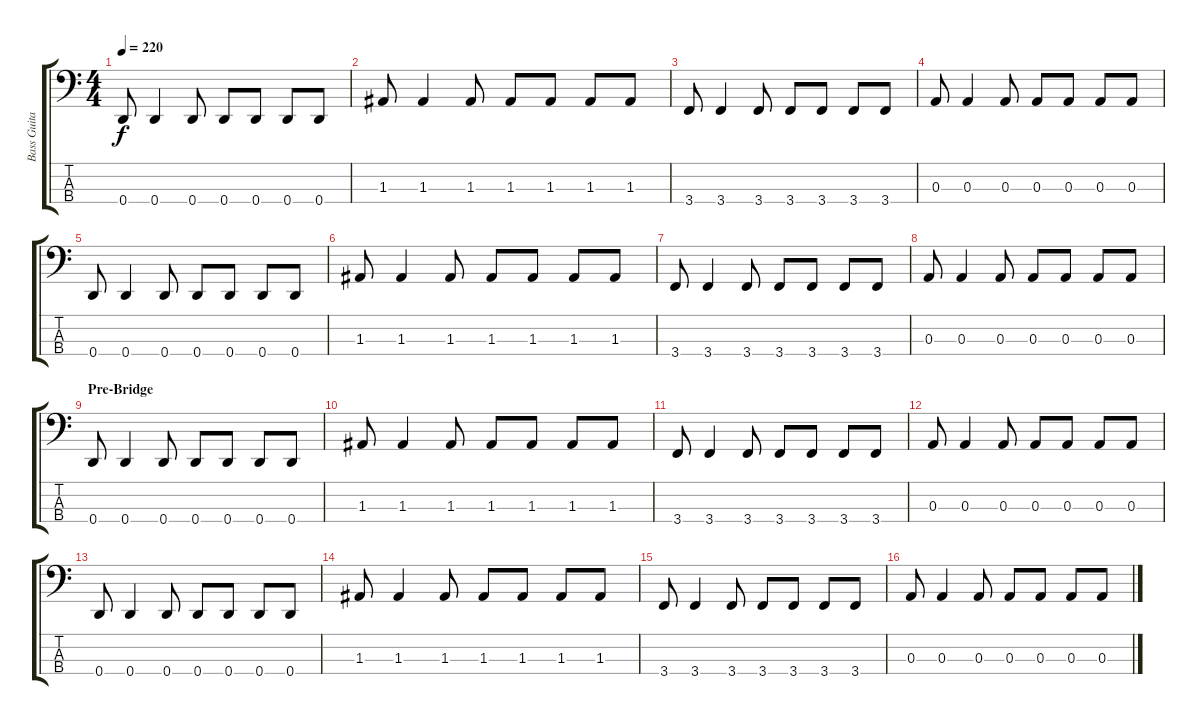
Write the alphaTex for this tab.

\track ("Bass Guitar" "Bass Guita") {instrument electricbassfinger}
\staff {score tabs}
\tuning (G2 D2 A1 D1) {hide}
\ts (4 4)
\tempo 220
\clef f4
\ks c
0.4.8{dy f} 0.4.4 0.4.8 0.4.8 0.4.8 0.4.8 0.4.8 |
1.3.8 1.3.4 1.3.8 1.3.8 1.3.8 1.3.8 1.3.8 |
3.4.8 3.4.4 3.4.8 3.4.8 3.4.8 3.4.8 3.4.8 |
0.3.8 0.3.4 0.3.8 0.3.8 0.3.8 0.3.8 0.3.8 |
0.4.8 0.4.4 0.4.8 0.4.8 0.4.8 0.4.8 0.4.8 |
1.3.8 1.3.4 1.3.8 1.3.8 1.3.8 1.3.8 1.3.8 |
3.4.8 3.4.4 3.4.8 3.4.8 3.4.8 3.4.8 3.4.8 |
0.3.8 0.3.4 0.3.8 0.3.8 0.3.8 0.3.8 0.3.8 |
\section ("" "Pre-Bridge")
0.4.8 0.4.4 0.4.8 0.4.8 0.4.8 0.4.8 0.4.8 |
1.3.8 1.3.4 1.3.8 1.3.8 1.3.8 1.3.8 1.3.8 |
3.4.8 3.4.4 3.4.8 3.4.8 3.4.8 3.4.8 3.4.8 |
0.3.8 0.3.4 0.3.8 0.3.8 0.3.8 0.3.8 0.3.8 |
0.4.8 0.4.4 0.4.8 0.4.8 0.4.8 0.4.8 0.4.8 |
1.3.8 1.3.4 1.3.8 1.3.8 1.3.8 1.3.8 1.3.8 |
3.4.8 3.4.4 3.4.8 3.4.8 3.4.8 3.4.8 3.4.8 |
0.3.8 0.3.4 0.3.8 0.3.8 0.3.8 0.3.8 0.3.8
